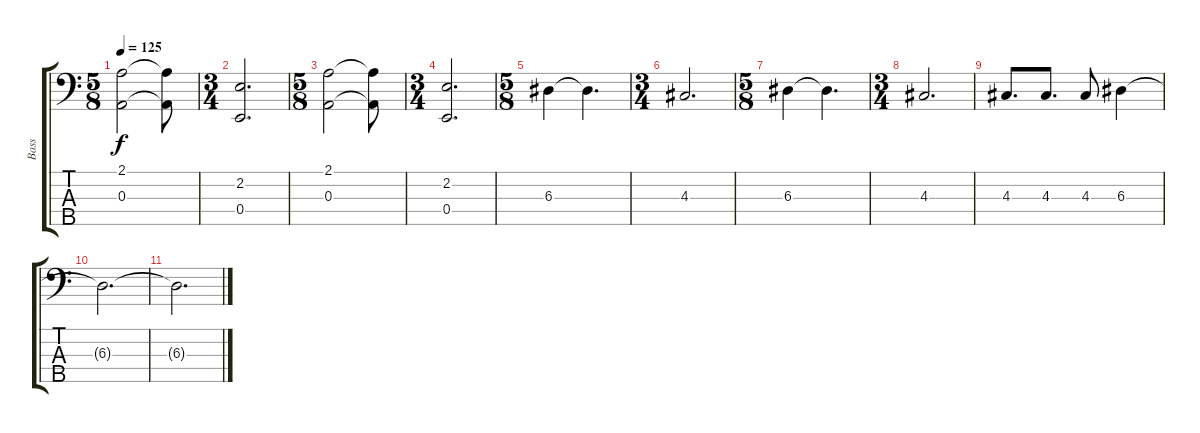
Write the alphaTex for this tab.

\track ("Bass" "Bass") {instrument electricbassfinger}
\staff {score tabs}
\tuning (G2 D2 A1 E1 B0) {hide}
\ts (5 8)
\tempo 125
\clef f4
\ks c
(2.1 0.3).2{dy f} (2.1{t} 0.3{t}).8 |
\ts (3 4)
(2.2 0.4).2{d} |
\ts (5 8)
(2.1 0.3).2 (2.1{t} 0.3{t}).8 |
\ts (3 4)
(2.2 0.4).2{d} |
\ts (5 8)
6.3.4 6.3{t}.4{d} |
\ts (3 4)
4.3.2{d} |
\ts (5 8)
6.3.4 6.3{t}.4{d} |
\ts (3 4)
4.3.2{d} |
4.3.8{d} 4.3.8{d} 4.3.8 6.3.4 |
6.3{t}.2{d} |
6.3{t}.2{d}
